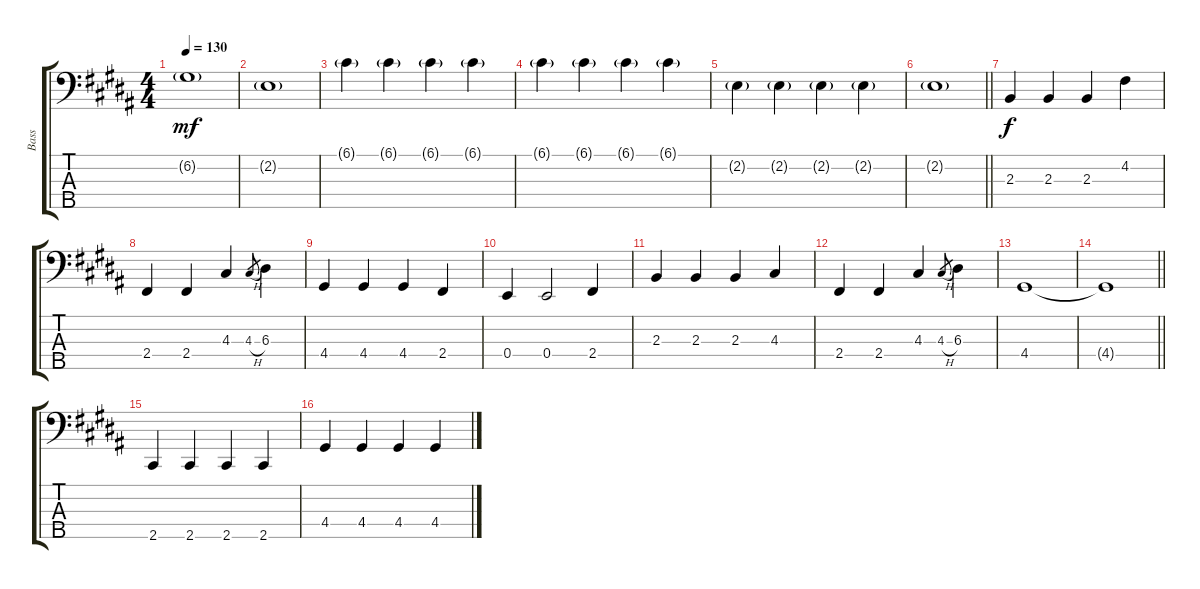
\track ("Bass" "Bass") {instrument electricbassfinger}
\staff {score tabs}
\tuning (G2 D2 A1 E1 B0) {hide}
\ts (4 4)
\tempo 130
\clef f4
\ks b
6.2{g}.1{dy mf} |
2.2{g}.1 |
6.1{g}.4 6.1{g}.4 6.1{g}.4 6.1{g}.4 |
6.1{g}.4 6.1{g}.4 6.1{g}.4 6.1{g}.4 |
2.2{g}.4 2.2{g}.4 2.2{g}.4 2.2{g}.4 |
\barLineRight lightlight
2.2{g}.1 |
2.3.4{dy f} 2.3.4 2.3.4 4.2.4 |
2.4.4 2.4.4 4.3.4 4.3{h}.8{gr} 6.3.4 |
4.4.4 4.4.4 4.4.4 2.4.4 |
0.4.4 0.4.2 2.4.4 |
2.3.4 2.3.4 2.3.4 4.3.4 |
2.4.4 2.4.4 4.3.4 4.3{h}.8{gr} 6.3.4 |
4.4.1 |
\barLineRight lightlight
4.4{t}.1 |
2.5.4 2.5.4 2.5.4 2.5.4 |
4.4.4 4.4.4 4.4.4 4.4.4
